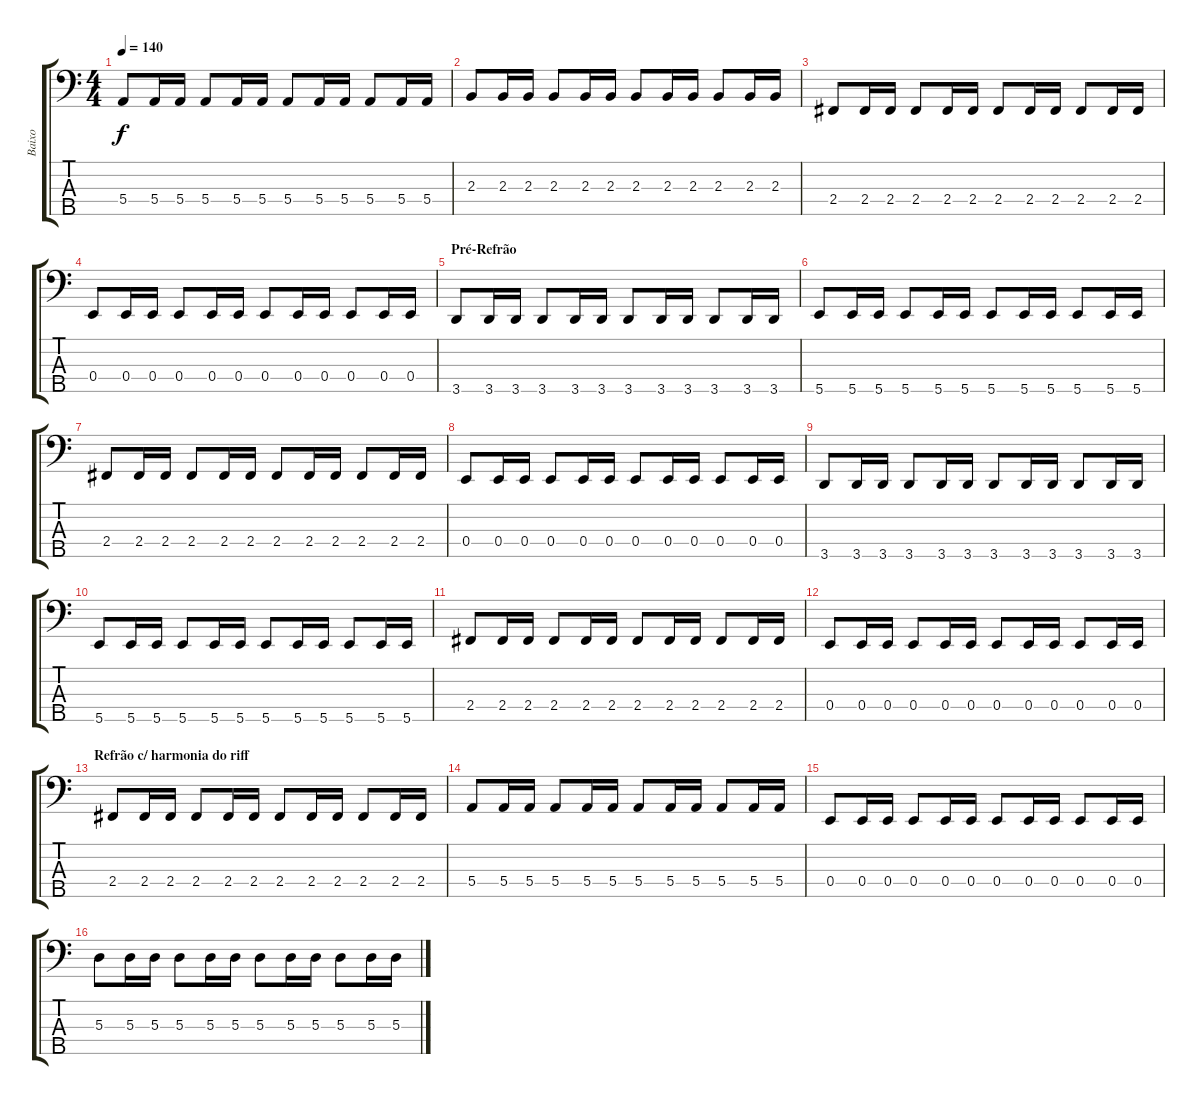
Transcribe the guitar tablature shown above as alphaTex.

\track ("Baixo" "Baixo") {instrument electricbassfinger}
\staff {score tabs}
\tuning (G2 D2 A1 E1 B0) {hide}
\ts (4 4)
\tempo 140
\clef f4
\ks c
5.4.8{dy f} 5.4.16 5.4.16 5.4.8 5.4.16 5.4.16 5.4.8 5.4.16 5.4.16 5.4.8 5.4.16 5.4.16 |
2.3.8 2.3.16 2.3.16 2.3.8 2.3.16 2.3.16 2.3.8 2.3.16 2.3.16 2.3.8 2.3.16 2.3.16 |
2.4.8 2.4.16 2.4.16 2.4.8 2.4.16 2.4.16 2.4.8 2.4.16 2.4.16 2.4.8 2.4.16 2.4.16 |
0.4.8 0.4.16 0.4.16 0.4.8 0.4.16 0.4.16 0.4.8 0.4.16 0.4.16 0.4.8 0.4.16 0.4.16 |
\section ("" "Pré-Refrão")
3.5.8 3.5.16 3.5.16 3.5.8 3.5.16 3.5.16 3.5.8 3.5.16 3.5.16 3.5.8 3.5.16 3.5.16 |
5.5.8 5.5.16 5.5.16 5.5.8 5.5.16 5.5.16 5.5.8 5.5.16 5.5.16 5.5.8 5.5.16 5.5.16 |
2.4.8 2.4.16 2.4.16 2.4.8 2.4.16 2.4.16 2.4.8 2.4.16 2.4.16 2.4.8 2.4.16 2.4.16 |
0.4.8 0.4.16 0.4.16 0.4.8 0.4.16 0.4.16 0.4.8 0.4.16 0.4.16 0.4.8 0.4.16 0.4.16 |
3.5.8 3.5.16 3.5.16 3.5.8 3.5.16 3.5.16 3.5.8 3.5.16 3.5.16 3.5.8 3.5.16 3.5.16 |
5.5.8 5.5.16 5.5.16 5.5.8 5.5.16 5.5.16 5.5.8 5.5.16 5.5.16 5.5.8 5.5.16 5.5.16 |
2.4.8 2.4.16 2.4.16 2.4.8 2.4.16 2.4.16 2.4.8 2.4.16 2.4.16 2.4.8 2.4.16 2.4.16 |
0.4.8 0.4.16 0.4.16 0.4.8 0.4.16 0.4.16 0.4.8 0.4.16 0.4.16 0.4.8 0.4.16 0.4.16 |
\section ("" "Refrão c/ harmonia do riff")
2.4.8 2.4.16 2.4.16 2.4.8 2.4.16 2.4.16 2.4.8 2.4.16 2.4.16 2.4.8 2.4.16 2.4.16 |
5.4.8 5.4.16 5.4.16 5.4.8 5.4.16 5.4.16 5.4.8 5.4.16 5.4.16 5.4.8 5.4.16 5.4.16 |
0.4.8 0.4.16 0.4.16 0.4.8 0.4.16 0.4.16 0.4.8 0.4.16 0.4.16 0.4.8 0.4.16 0.4.16 |
5.3.8 5.3.16 5.3.16 5.3.8 5.3.16 5.3.16 5.3.8 5.3.16 5.3.16 5.3.8 5.3.16 5.3.16
